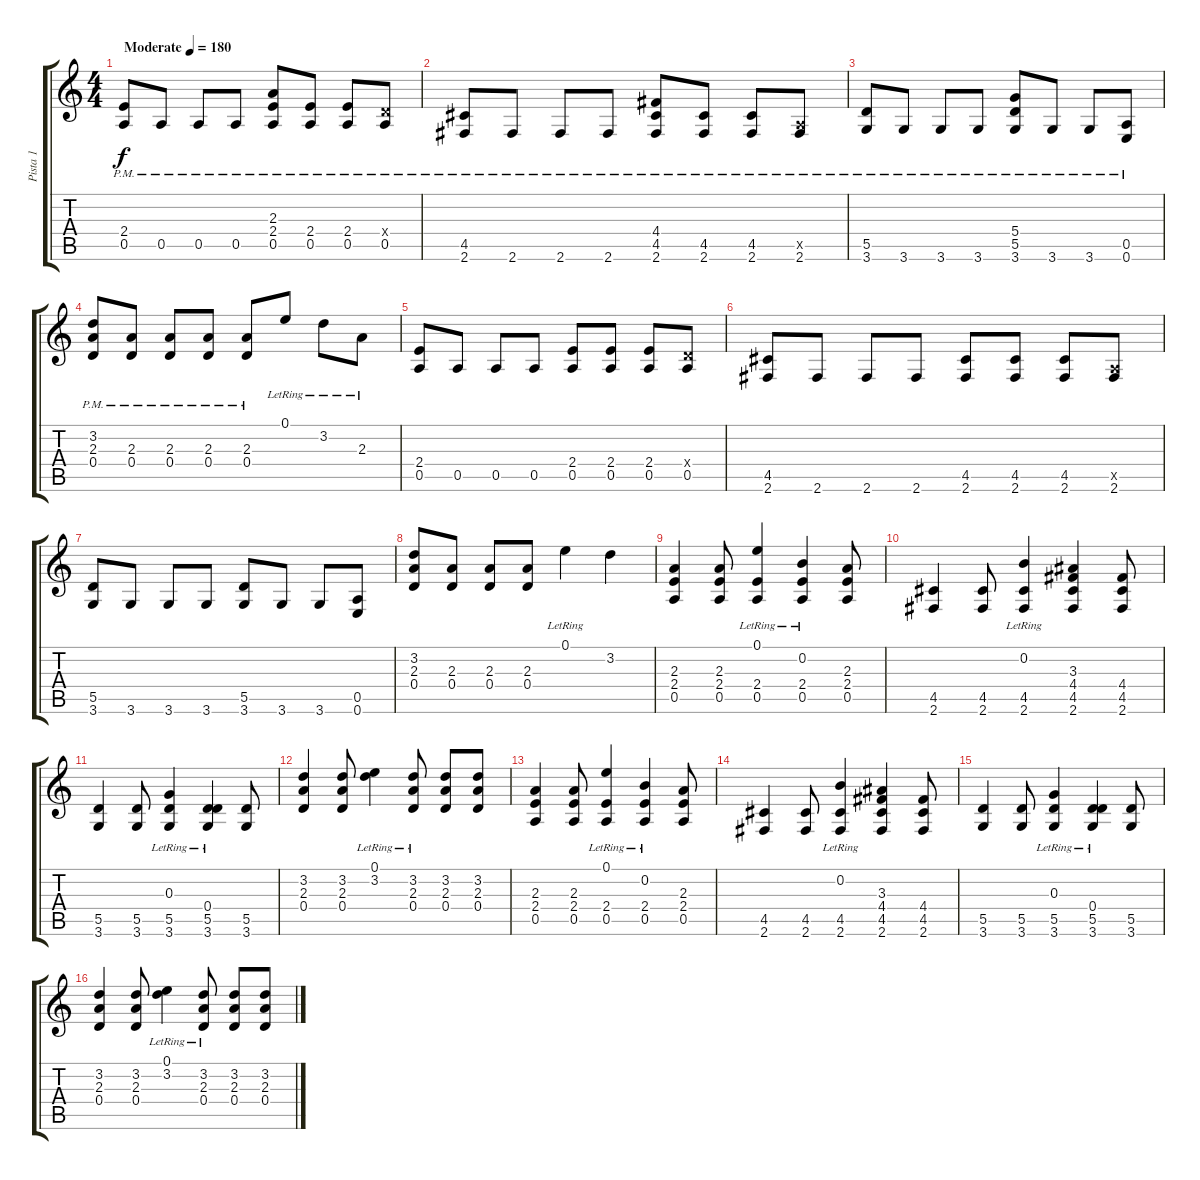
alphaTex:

\track ("Pista 1" "Pista 1") {instrument distortionguitar}
\staff {score tabs}
\tuning (E4 B3 G3 D3 A2 E2) {hide}
\ts (4 4)
\tempo (180 "Moderate")
\clef g2
\ks c
(2.4 0.5{pm}).8{dy f instrument distortionguitar} 0.5{pm}.8 0.5{pm}.8 0.5{pm}.8 (2.3 2.4 0.5{pm}).8 (2.4 0.5{pm}).8 (2.4 0.5{pm}).8 (0.4{x} 0.5{pm}).8 |
(4.5 2.6{pm}).8 2.6{pm}.8 2.6{pm}.8 2.6{pm}.8 (4.4 4.5 2.6{pm}).8 (4.5 2.6{pm}).8 (4.5 2.6{pm}).8 (0.5{x} 2.6{pm}).8 |
(5.5 3.6{pm}).8 3.6{pm}.8 3.6{pm}.8 3.6{pm}.8 (5.4 5.5 3.6{pm}).8 3.6{pm}.8 3.6{pm}.8 (0.5 0.6{pm}).8 |
(3.2{pm} 2.3{pm} 0.4{pm}).8 (2.3{pm} 0.4{pm}).8 (2.3{pm} 0.4{pm}).8 (2.3{pm} 0.4{pm}).8 (2.3{pm} 0.4{pm}).8 0.1{lr}.8 3.2{lr}.8 2.3{lr}.8 |
(2.4 0.5).8 0.5.8 0.5.8 0.5.8 (2.4 0.5).8 (2.4 0.5).8 (2.4 0.5).8 (0.4{x} 0.5).8 |
(4.5 2.6).8 2.6.8 2.6.8 2.6.8 (4.5 2.6).8 (4.5 2.6).8 (4.5 2.6).8 (0.5{x} 2.6).8 |
(5.5 3.6).8 3.6.8 3.6.8 3.6.8 (5.5 3.6).8 3.6.8 3.6.8 (0.5 0.6).8 |
(3.2 2.3 0.4).8 (2.3 0.4).8 (2.3 0.4).8 (2.3 0.4).8 0.1{lr}.4 3.2.4 |
(2.3 2.4 0.5).4 (2.3 2.4 0.5).8 (0.1{lr} 2.4 0.5).4 (0.2{lr} 2.4 0.5).4 (2.3 2.4 0.5).8 |
(4.5 2.6).4 (4.5 2.6).8 (0.2{lr} 4.5 2.6).4 (3.3 4.4 4.5 2.6).4 (4.4 4.5 2.6).8 |
(5.5 3.6).4 (5.5 3.6).8 (0.3{lr} 5.5 3.6).4 (0.4{lr} 5.5 3.6).4 (5.5 3.6).8 |
(3.2 2.3 0.4).4 (3.2 2.3 0.4).8 (0.1{lr} 3.2).4 (3.2{lr} 2.3 0.4).8 (3.2 2.3 0.4).8 (3.2 2.3 0.4).8 |
(2.3 2.4 0.5).4 (2.3 2.4 0.5).8 (0.1{lr} 2.4 0.5).4 (0.2{lr} 2.4 0.5).4 (2.3 2.4 0.5).8 |
(4.5 2.6).4 (4.5 2.6).8 (0.2{lr} 4.5 2.6).4 (3.3 4.4 4.5 2.6).4 (4.4 4.5 2.6).8 |
(5.5 3.6).4 (5.5 3.6).8 (0.3{lr} 5.5 3.6).4 (0.4{lr} 5.5 3.6).4 (5.5 3.6).8 |
(3.2 2.3 0.4).4 (3.2 2.3 0.4).8 (0.1{lr} 3.2).4 (3.2{lr} 2.3 0.4).8 (3.2 2.3 0.4).8 (3.2 2.3 0.4).8
